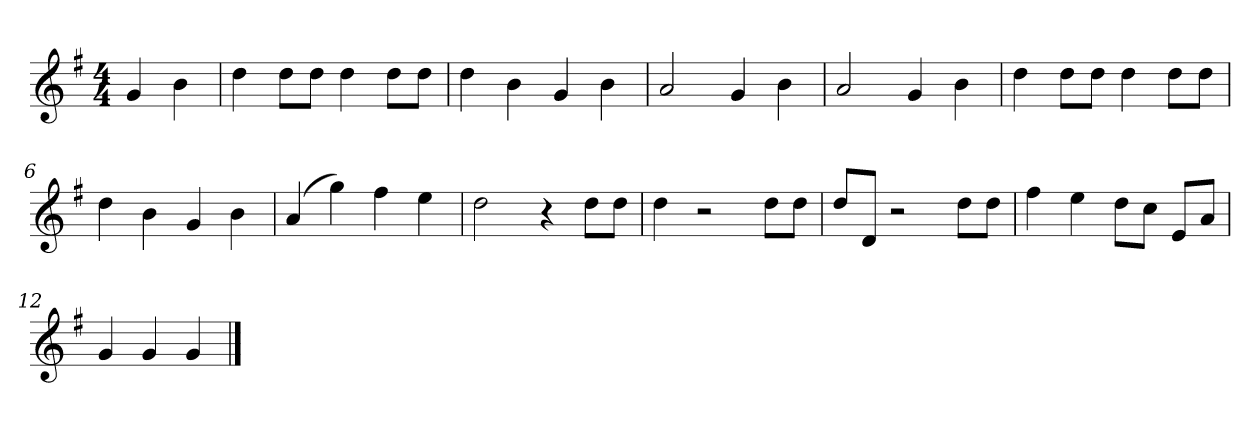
**kern
*part1
*staff1
*k[f#]
*M4/4
*MM120
=
4g
4b
=1
4dd
8ddL
8ddJ
4dd
8ddL
8ddJ
=2
4dd
4b
4g
4b
=3
2a
4g
4b
=4
2a
4g
4b
=5
4dd
8ddL
8ddJ
4dd
8ddL
8ddJ
=6
4dd
4b
4g
4b
=7
(4a
4gg)
4ff#
4ee
=8
2dd
4r
8ddL
8ddJ
=9
4dd
2r
8ddL
8ddJ
=10
8ddL
8dJ
2r
8ddL
8ddJ
=11
4ff#
4ee
8ddL
8ccJ
8eL
8aJ
=12
4g
4g
4g
==
*-
